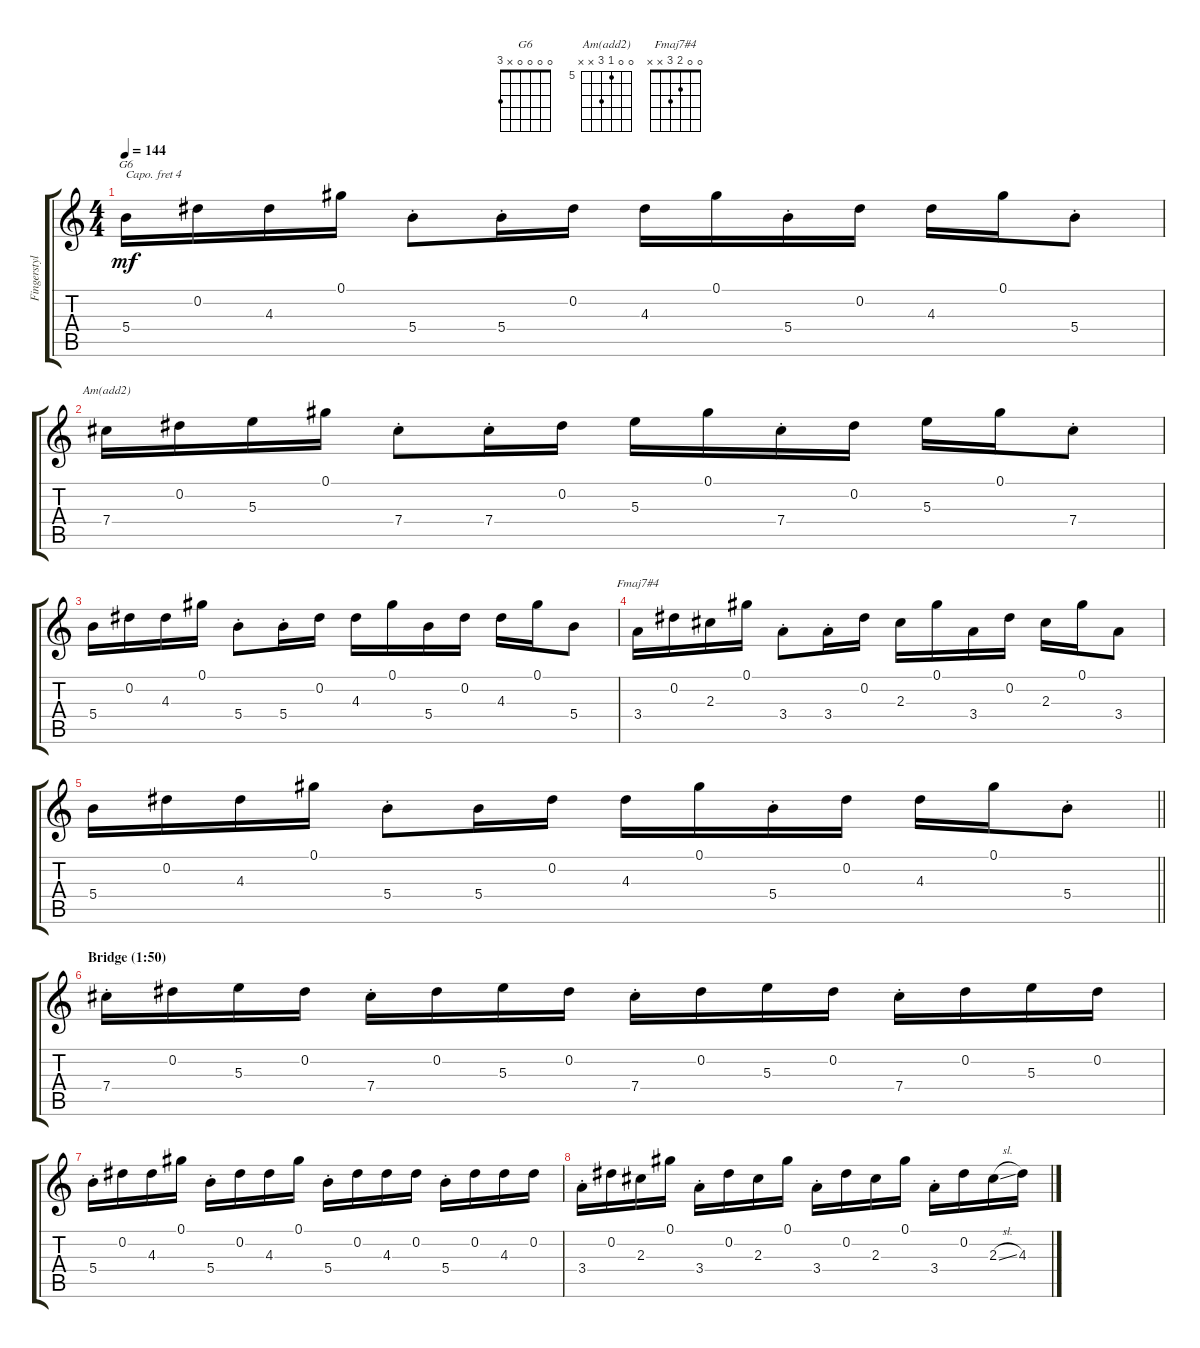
\track ("Fingerstyle Acoustic Guitar" "Fingerstyl") {instrument acousticguitarsteel}
\staff {score tabs}
\capo 4
\tuning (E4 B3 G3 D3 A2 E2) {hide}
\chord ("G6" 0 0 0 0 x 3)
\chord ("Am(add2)" 0 0 5 7 x x) {firstfret 5}
\chord ("Fmaj7#4" 0 0 2 3 x x)
\ts (4 4)
\tempo 144
\clef g2
\ks c
5.4.16{ch "G6" dy mf} 0.2.16 4.3.16 0.1.16 5.4{st}.8 5.4{st}.16 0.2.16 4.3.16 0.1.16 5.4{st}.16 0.2.16 4.3.16 0.1.16 5.4{st}.8 |
7.4.16{ch "Am(add2)"} 0.2.16 5.3.16 0.1.16 7.4{st}.8 7.4{st}.16 0.2.16 5.3.16 0.1.16 7.4{st}.16 0.2.16 5.3.16 0.1.16 7.4{st}.8 |
5.4.16 0.2.16 4.3.16 0.1.16 5.4{st}.8 5.4{st}.16 0.2.16 4.3.16 0.1.16 5.4.16 0.2.16 4.3.16 0.1.16 5.4.8 |
3.4.16{ch "Fmaj7#4"} 0.2.16 2.3.16 0.1.16 3.4{st}.8 3.4{st}.16 0.2.16 2.3.16 0.1.16 3.4.16 0.2.16 2.3.16 0.1.16 3.4.8 |
\barLineRight lightlight
5.4.16 0.2.16 4.3.16 0.1.16 5.4{st}.8 5.4.16 0.2.16 4.3.16 0.1.16 5.4{st}.16 0.2.16 4.3.16 0.1.16 5.4{st}.8 |
\section ("" "Bridge (1:50)")
7.4{st}.16 0.2.16 5.3.16 0.2.16 7.4{st}.16 0.2.16 5.3.16 0.2.16 7.4{st}.16 0.2.16 5.3.16 0.2.16 7.4{st}.16 0.2.16 5.3.16 0.2.16 |
5.4{st}.16 0.2.16 4.3.16 0.1.16 5.4{st}.16 0.2.16 4.3.16 0.1.16 5.4{st}.16 0.2.16 4.3.16 0.2.16 5.4{st}.16 0.2.16 4.3.16 0.2.16 |
3.4{st}.16 0.2.16 2.3.16 0.1.16 3.4{st}.16 0.2.16 2.3.16 0.1.16 3.4{st}.16 0.2.16 2.3.16 0.1.16 3.4{st}.16 0.2.16 2.3{sl}.16 4.3.16
